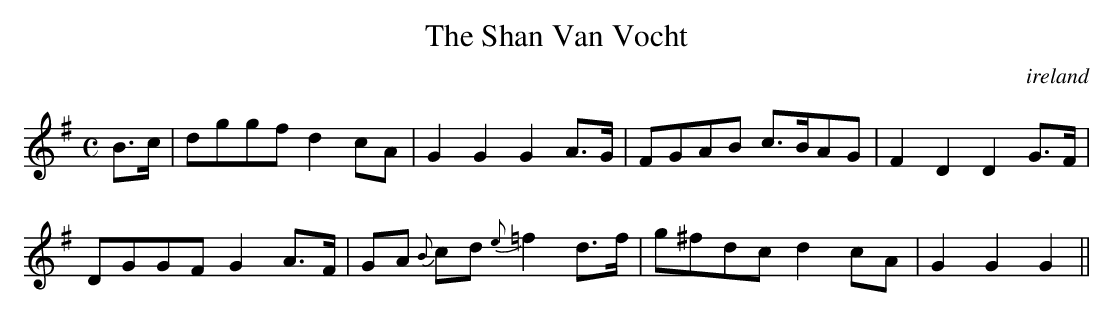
X:1
T:The Shan Van Vocht
O:ireland
L:1/8
M:C
K:G
B>c|\
dggf d2 cA|G2 G2 G2 A>G|FGAB c>BAG|F2 D2 D2 G>F|
DGGF G2 A>F|GA {B}cd {e}=f2 d>f|g^fdc d2 cA|G2 G2 G2||
